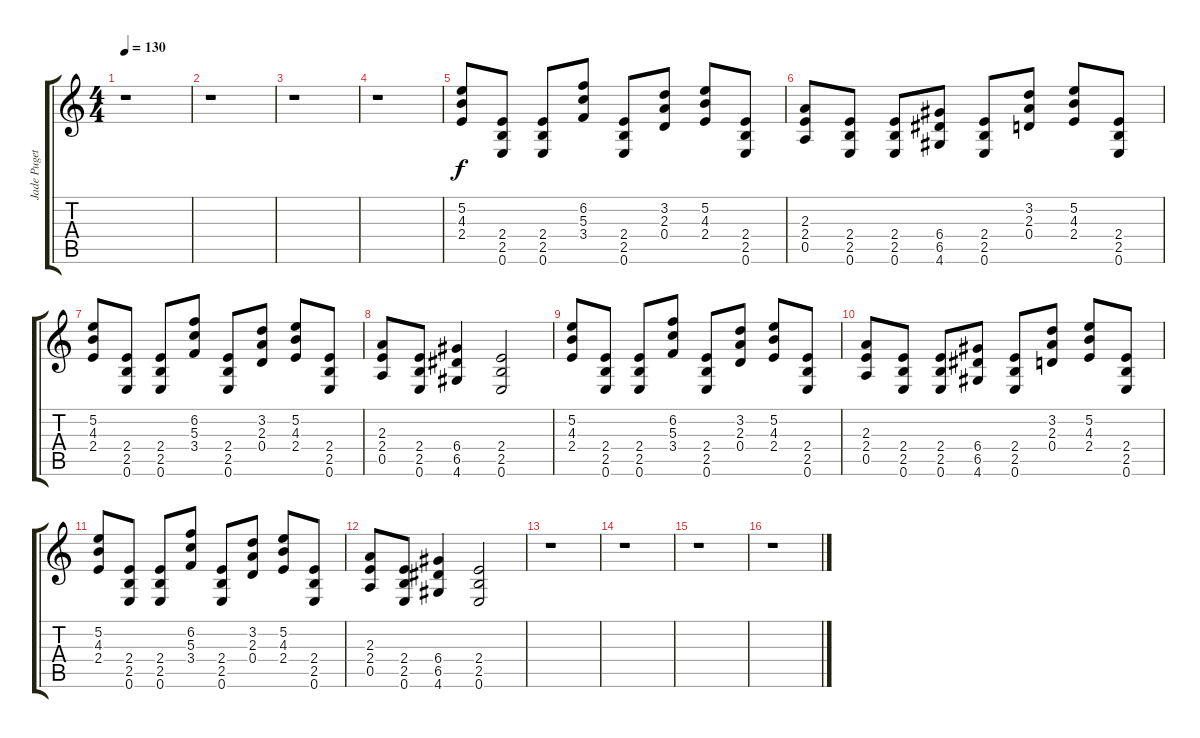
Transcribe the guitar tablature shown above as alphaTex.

\track ("Jade Puget" "Jade Puget") {instrument distortionguitar}
\staff {score tabs}
\tuning (E4 B3 G3 D3 A2 E2) {hide}
\ts (4 4)
\tempo 130
\clef g2
\ks c
r.1{dy f instrument distortionguitar} |
r.1 |
r.1 |
r.1 |
(5.2 4.3 2.4).8 (2.4 2.5 0.6).8 (2.4 2.5 0.6).8 (6.2 5.3 3.4).8 (2.4 2.5 0.6).8 (3.2 2.3 0.4).8 (5.2 4.3 2.4).8 (2.4 2.5 0.6).8 |
(2.3 2.4 0.5).8 (2.4 2.5 0.6).8 (2.4 2.5 0.6).8 (6.4 6.5 4.6).8 (2.4 2.5 0.6).8 (3.2 2.3 0.4).8 (5.2 4.3 2.4).8 (2.4 2.5 0.6).8 |
(5.2 4.3 2.4).8 (2.4 2.5 0.6).8 (2.4 2.5 0.6).8 (6.2 5.3 3.4).8 (2.4 2.5 0.6).8 (3.2 2.3 0.4).8 (5.2 4.3 2.4).8 (2.4 2.5 0.6).8 |
(2.3 2.4 0.5).8 (2.4 2.5 0.6).8 (6.4 6.5 4.6).4 (2.4 2.5 0.6).2 |
(5.2 4.3 2.4).8 (2.4 2.5 0.6).8 (2.4 2.5 0.6).8 (6.2 5.3 3.4).8 (2.4 2.5 0.6).8 (3.2 2.3 0.4).8 (5.2 4.3 2.4).8 (2.4 2.5 0.6).8 |
(2.3 2.4 0.5).8 (2.4 2.5 0.6).8 (2.4 2.5 0.6).8 (6.4 6.5 4.6).8 (2.4 2.5 0.6).8 (3.2 2.3 0.4).8 (5.2 4.3 2.4).8 (2.4 2.5 0.6).8 |
(5.2 4.3 2.4).8 (2.4 2.5 0.6).8 (2.4 2.5 0.6).8 (6.2 5.3 3.4).8 (2.4 2.5 0.6).8 (3.2 2.3 0.4).8 (5.2 4.3 2.4).8 (2.4 2.5 0.6).8 |
(2.3 2.4 0.5).8 (2.4 2.5 0.6).8 (6.4 6.5 4.6).4 (2.4 2.5 0.6).2 |
r.1 |
r.1 |
r.1 |
r.1
